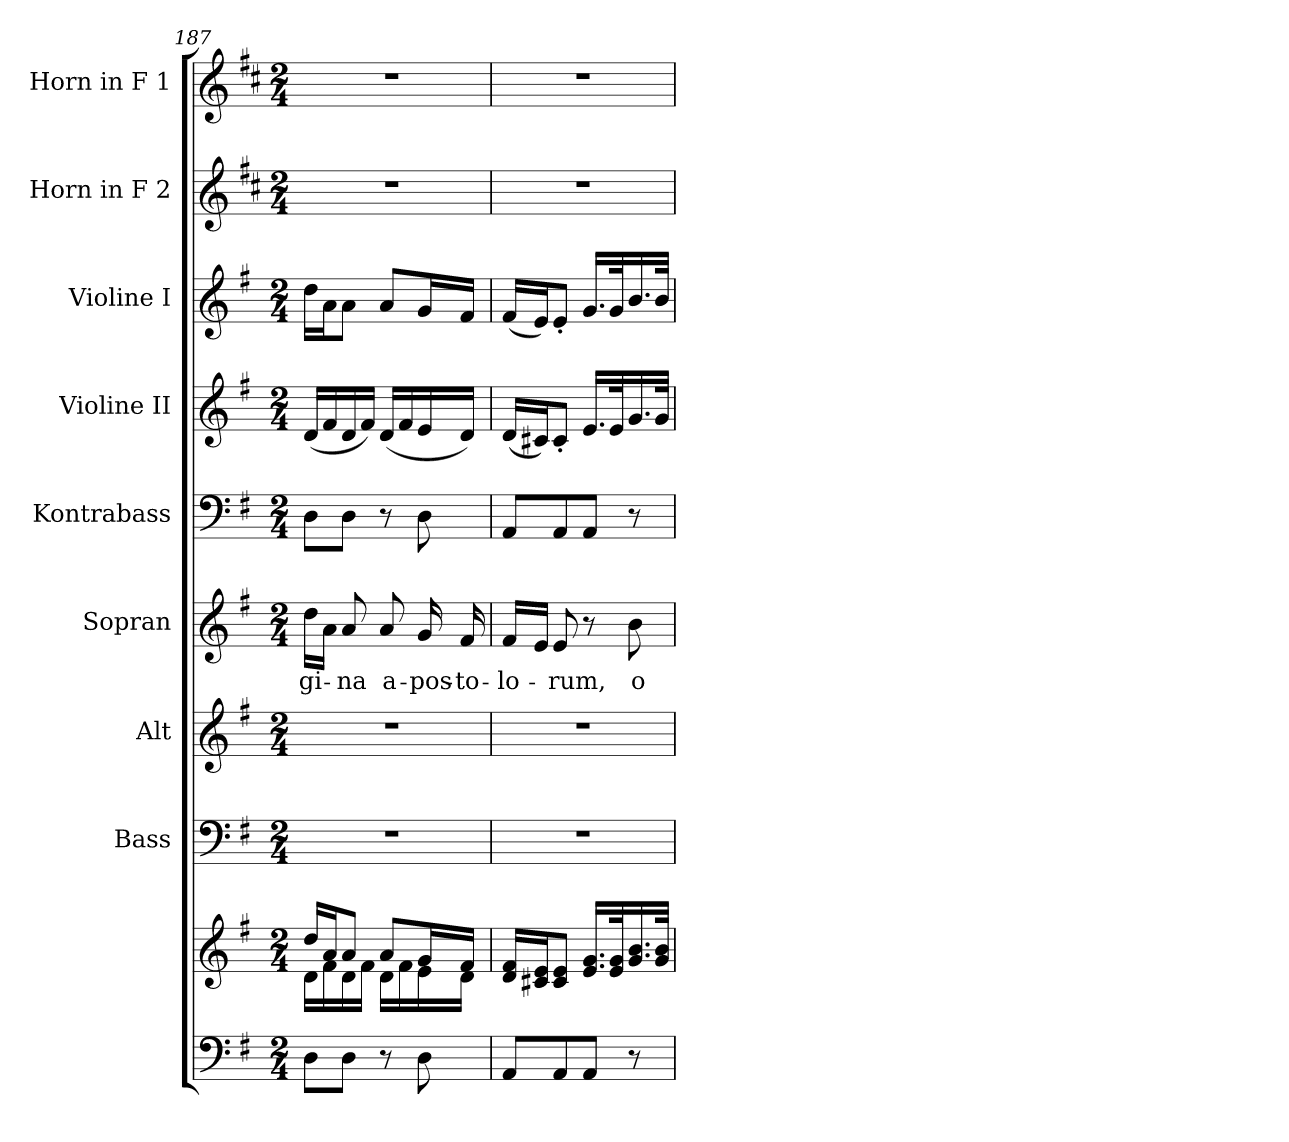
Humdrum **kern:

**kern	**kern	**kern	**kern	**kern	**text	**kern	**kern	**kern	**kern	**kern
*part9	*part9	*part8	*part7	*part6	*part6	*part5	*part4	*part3	*part2	*part1
*staff10	*staff9	*staff8	*staff7	*staff6	*staff6	*staff5	*staff4	*staff3	*staff2	*staff1
*	*	*I"Bass	*I"Alt	*I"Sopran	*	*I"Kontrabass	*I"Violine II	*I"Violine I	*I"Horn in F 2	*I"Horn in F 1
*	*	*I'B.	*I'A.	*I'S.	*	*I'Kb.	*I'Vl. II	*I'Vl. I	*I'Hrn. 2	*I'Hrn. 1
*clefF4	*clefG2	*clefF4	*clefG2	*clefG2	*	*clefF4	*clefG2	*clefG2	*clefG2	*clefG2
*	*	*	*	*	*	*ITrd7c12	*	*	*ITrd4c7	*ITrd4c7
*k[f#]	*k[f#]	*k[f#]	*k[f#]	*k[f#]	*	*k[f#]	*k[f#]	*k[f#]	*k[f#]	*k[f#]
*G:	*G:	*G:	*G:	*G:	*	*G:	*G:	*G:	*G:	*G:
*M2/4	*M2/4	*M2/4	*M2/4	*M2/4	*	*M2/4	*M2/4	*M2/4	*M2/4	*M2/4
=187	=187	=187	=187	=187	=187	=187	=187	=187	=187	=187
*	*^	*	*	*	*	*	*	*	*	*
!	!	!	!	!	!	!LO:LY:b	!	!	!	!	!
8D\L	16dd/LL	16d\LL	2r	2r	16dd\LL	-gi-	8DD\L	(<16d/LL	16dd\LL	2r	2r
.	16a/J	16f#\	.	.	16a\JJ	.	.	16f#/	16a\J	.	.
!	!	!	!	!	!	!LO:LY:b	!	!	!	!	!
8D\J	8a/J	16d\	.	.	8a/	-na	8DD\J	16d/	8a\J	.	.
.	.	16f#\JJ	.	.	.	.	.	16f#/JJ)	.	.	.
!	!	!	!	!	!	!LO:LY:b	!	!	!	!	!
8r	8a/L	16d\LL	.	.	8a/	a-	8r	(<16d/LL	8a/L	.	.
.	.	16f#\	.	.	.	.	.	16f#/	.	.	.
!	!	!	!	!	!	!LO:LY:b	!	!	!	!	!
8D\	16g/L	16e\	.	.	16g/	-pos-	8DD\	16e/	16g/L	.	.
!	!	!	!	!	!	!LO:LY:b	!	!	!	!	!
.	16f#/JJ	16d\JJ	.	.	16f#/	-to-	.	16d/JJ)	16f#/JJ	.	.
=188	=188	=188	=188	=188	=188	=188	=188	=188	=188	=188	=188
!	!	!	!	!	!	!LO:LY:b	!	!	!	!	!
*	*v	*v	*	*	*	*	*	*	*	*	*
8AA/L	16d/ 16f#/LL	2r	2r	16f#/LL	-lo-	8AAA/L	(<16d/LL	(<16f#/LL	2r	2r
.	16c#X/ 16e/J	.	.	16e/JJ	.	.	16c#X/J)	16e/J)	.	.
!	!	!	!	!	!LO:LY:b	!	!	!	!	!
8AA/	8c#/ 8e/J	.	.	8e/	-rum,	8AAA/	8c#'</J	8e'</J	.	.
8AA/J	16.e/ 16.g/LL	.	.	8r	.	8AAA/J	16.e/LL	16.g/LL	.	.
.	32e/ 32g/k	.	.	.	.	.	32e/k	32g/k	.	.
!	!	!	!	!	!LO:LY:b	!	!	!	!	!
8r	16.g/ 16.b/	.	.	8b\	o-	8r	16.g/	16.b/	.	.
.	32g/ 32b/JJk	.	.	.	.	.	32g/JJk	32b/JJk	.	.
=	=	=	=	=	=	=	=	=	=	=
*-	*-	*-	*-	*-	*-	*-	*-	*-	*-	*-
